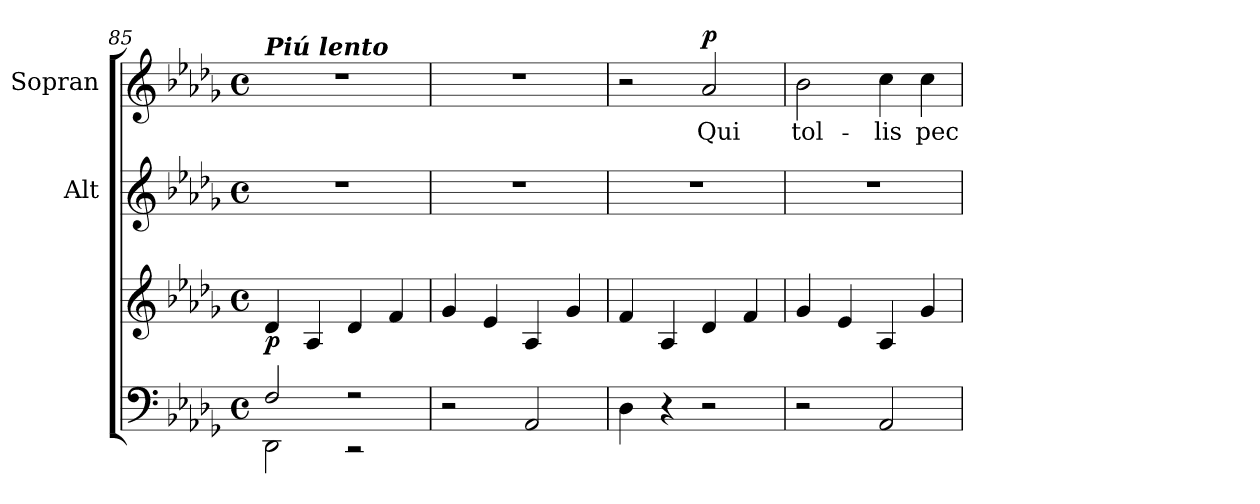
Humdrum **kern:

**kern	**kern	**dynam	**kern	**kern	**text	**dynam
*part3	*part3	*part3	*part2	*part1	*part1	*part1
*staff4	*staff3	*staff3/4	*staff2	*staff1	*staff1	*staff1
*	*	*	*I"Alt	*I"Sopran	*	*
*	*	*	*I'A.	*I'S.	*	*
!!LO:LB:g=z
*clefF4	*clefG2	*	*clefG2	*clefG2	*	*
*k[b-e-a-d-g-]	*k[b-e-a-d-g-]	*	*k[b-e-a-d-g-]	*k[b-e-a-d-g-]	*	*
*D-:	*D-:	*	*D-:	*D-:	*	*
*M4/4	*M4/4	*	*M4/4	*M4/4	*	*
*met(c)	*met(c)	*	*met(c)	*met(c)	*	*
=85	=85	=85	=85	=85	=85	=85
*^	*	*	*	*	*	*
!	!	!	!	!	!LO:TX:a:Bi:t=Piú lento	!	!
!	!	!	!LO:DY:b	!	!	!	!
2F/	2DD-\	4d-/	p	1r	1r	.	.
.	.	4A-/	.	.	.	.	.
2r	2r	4d-/	.	.	.	.	.
.	.	4f/	.	.	.	.	.
*v	*v	*	*	*	*	*	*
=86	=86	=86	=86	=86	=86	=86
2r	4g-/	.	1r	1r	.	.
.	4e-/	.	.	.	.	.
2AA-/	4A-/	.	.	.	.	.
.	4g-/	.	.	.	.	.
=87	=87	=87	=87	=87	=87	=87
4D-\	4f/	.	1r	2r	.	.
4r	4A-/	.	.	.	.	.
!	!	!	!	!	!LO:LY:b	!LO:DY:a
2r	4d-/	.	.	2a-/	Qui	p
.	4f/	.	.	.	.	.
=88	=88	=88	=88	=88	=88	=88
!	!	!	!	!	!LO:LY:b	!
2r	4g-/	.	1r	2b-\	tol-	.
.	4e-/	.	.	.	.	.
!	!	!	!	!	!LO:LY:b	!
2AA-/	4A-/	.	.	4cc\	-lis	.
!	!	!	!	!	!LO:LY:b	!
.	4g-/	.	.	4cc\	pec-	.
=	=	=	=	=	=	=
*-	*-	*-	*-	*-	*-	*-
